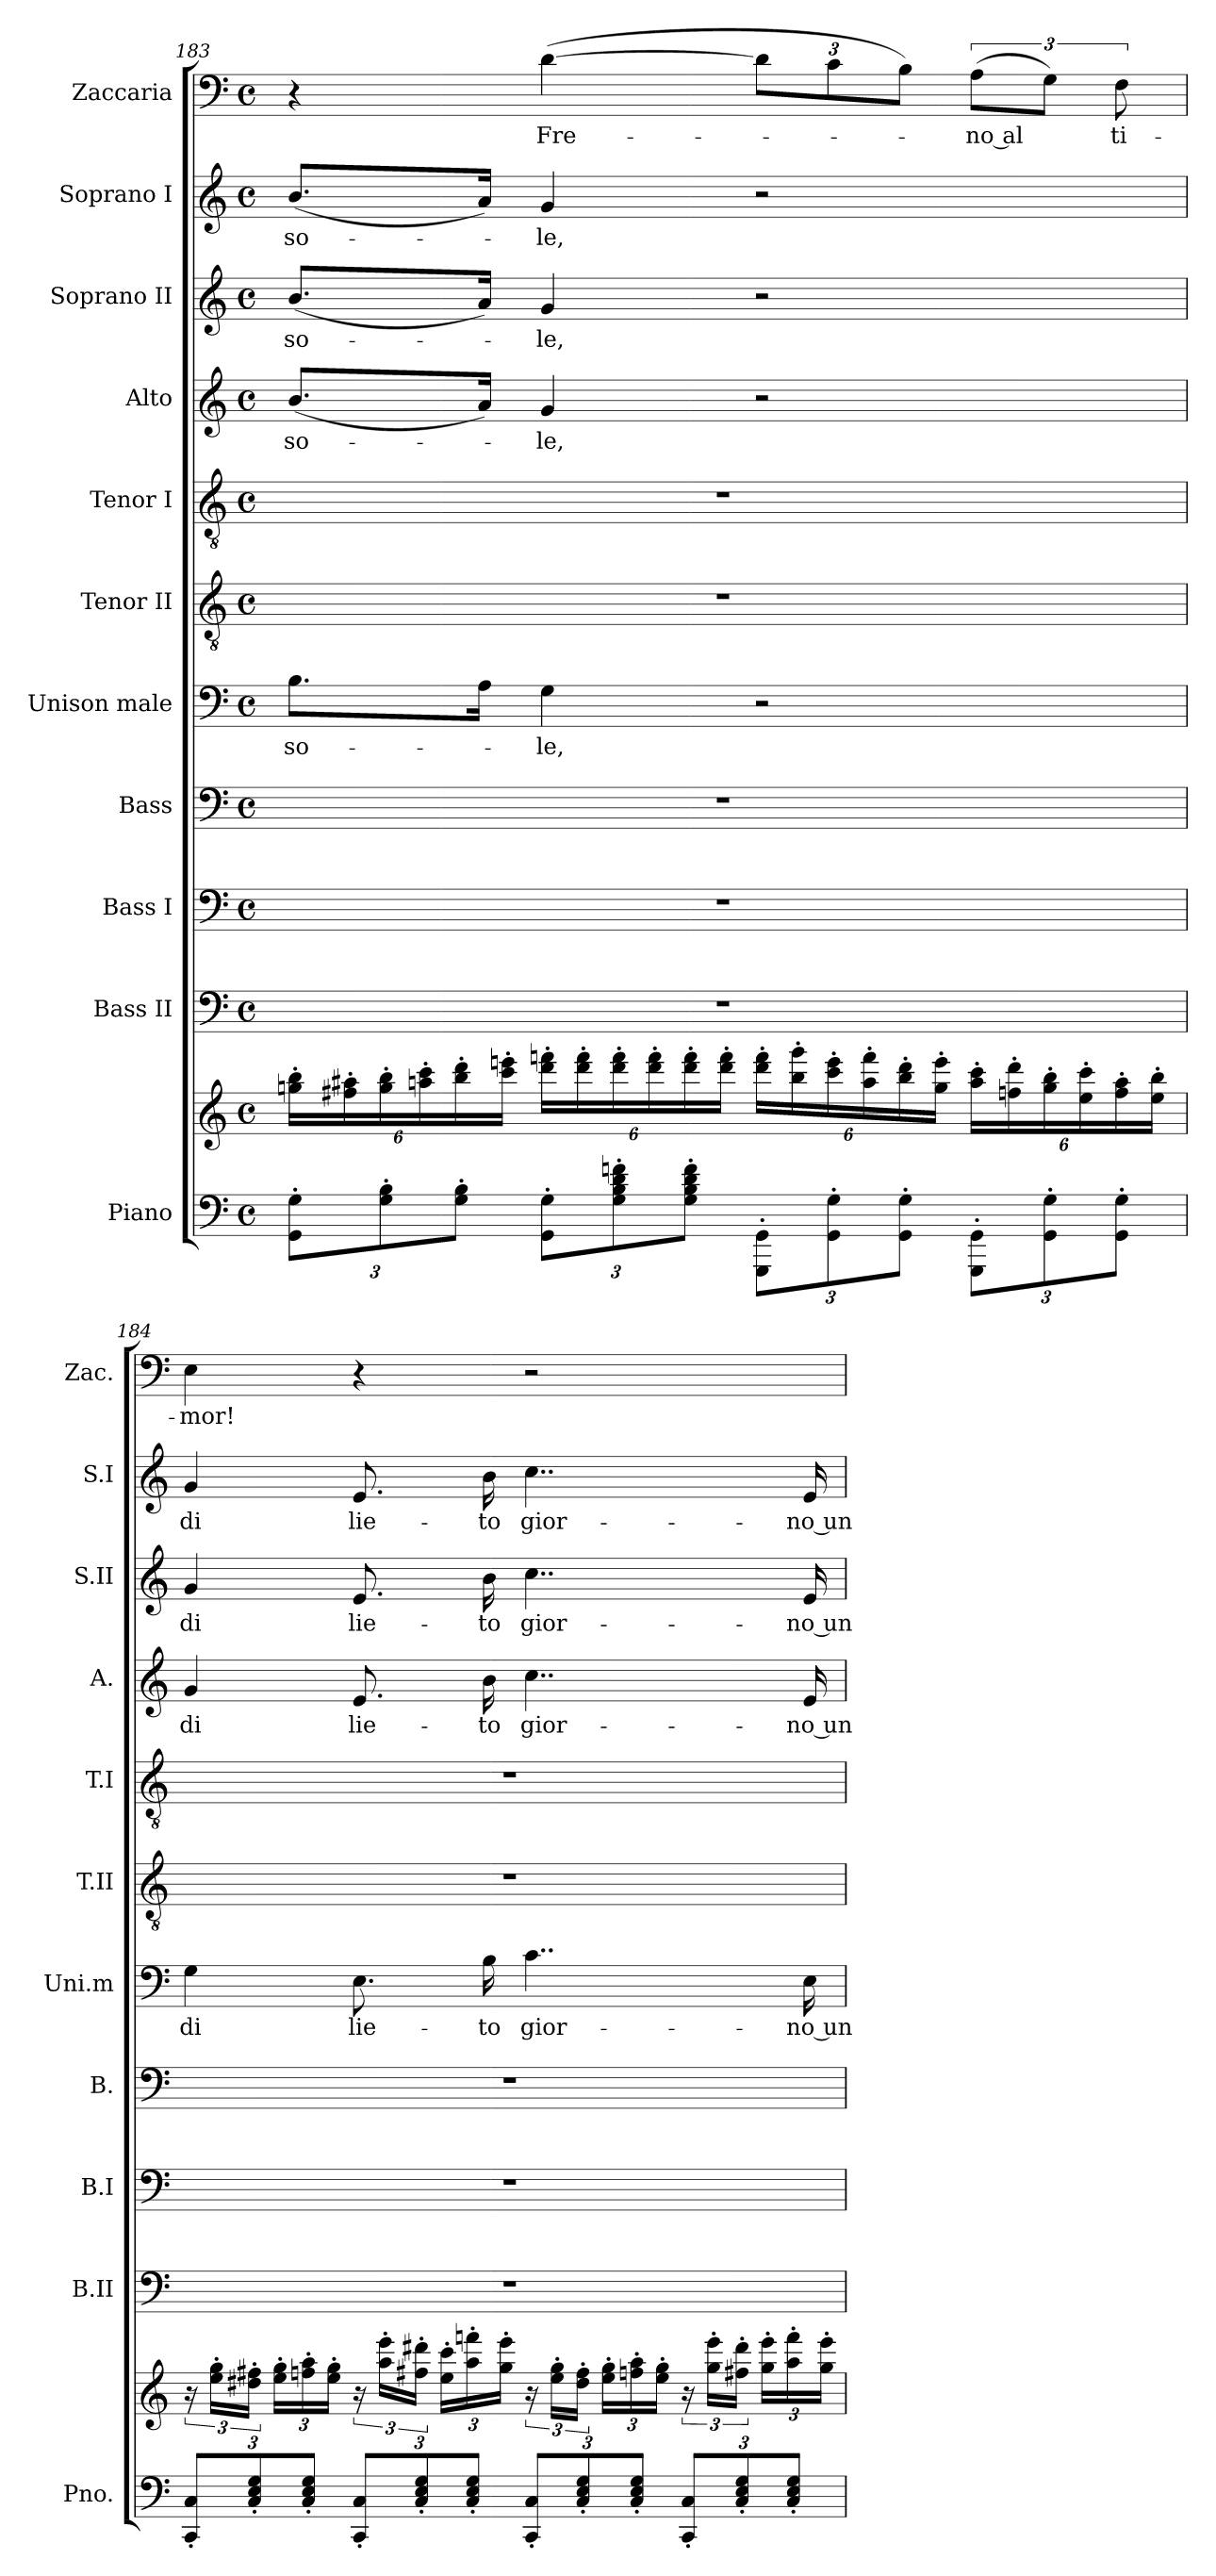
**kern	**kern	**kern	**kern	**kern	**kern	**text	**kern	**kern	**kern	**text	**kern	**text	**kern	**text	**kern	**text
*part11	*part11	*part10	*part9	*part8	*part7	*part7	*part6	*part5	*part4	*part4	*part3	*part3	*part2	*part2	*part1	*part1
*staff12	*staff11	*staff10	*staff9	*staff8	*staff7	*staff7	*staff6	*staff5	*staff4	*staff4	*staff3	*staff3	*staff2	*staff2	*staff1	*staff1
*I"Piano	*	*I"Bass II	*I"Bass I	*I"Bass	*I"Unison male	*	*I"Tenor II	*I"Tenor I	*I"Alto	*	*I"Soprano II	*	*I"Soprano I	*	*I"Zaccaria	*
*I'Pno.	*	*I'B.II	*I'B.I	*I'B.	*I'Uni.m	*	*I'T.II	*I'T.I	*I'A.	*	*I'S.II	*	*I'S.I	*	*I'Zac.	*
*clefF4	*clefG2	*clefF4	*clefF4	*clefF4	*clefF4	*	*clefGv2	*clefGv2	*clefG2	*	*clefG2	*	*clefG2	*	*clefF4	*
*k[]	*k[]	*k[]	*k[]	*k[]	*k[]	*	*k[]	*k[]	*k[]	*	*k[]	*	*k[]	*	*k[]	*
*M4/4	*M4/4	*M4/4	*M4/4	*M4/4	*M4/4	*	*M4/4	*M4/4	*M4/4	*	*M4/4	*	*M4/4	*	*M4/4	*
*met(c)	*met(c)	*met(c)	*met(c)	*met(c)	*met(c)	*	*met(c)	*met(c)	*met(c)	*	*met(c)	*	*met(c)	*	*met(c)	*
*Xbrackettup	*Xbrackettup	*	*	*	*	*	*	*	*	*	*	*	*	*	*	*
=183	=183	=183	=183	=183	=183	=183	=183	=183	=183	=183	=183	=183	=183	=183	=183	=183
!	!	!	!	!	!	!LO:LY:b	!	!	!	!LO:LY:b	!	!LO:LY:b	!	!LO:LY:b	!	!
12GG\' 12G\'L	24ggn\' 24bb\'LL	1r	1r	1r	8.B\L	so-	1r	1r	(<8.b/L	so-	(<8.b/L	so-	(<8.b/L	so-	4r	.
.	24ff#X\' 24aa#X\'	.	.	.	.	.	.	.	.	.	.	.	.	.	.	.
12G\' 12B\'	24gg\' 24bb\'	.	.	.	.	.	.	.	.	.	.	.	.	.	.	.
.	24aan\' 24ccc\'	.	.	.	.	.	.	.	.	.	.	.	.	.	.	.
12G\' 12B\'J	24bb\' 24ddd\'	.	.	.	.	.	.	.	.	.	.	.	.	.	.	.
.	.	.	.	.	16A\Jk	.	.	.	16a/Jk)	.	16a/Jk)	.	16a/Jk)	.	.	.
.	24ccc\' 24eeen\'JJ	.	.	.	.	.	.	.	.	.	.	.	.	.	.	.
!	!	!	!	!	!	!LO:LY:b	!	!	!	!LO:LY:b	!	!LO:LY:b	!	!LO:LY:b	!	!LO:LY:b
12GG\' 12G\'L	24ddd\' 24fffn\'LL	.	.	.	4G\	-le,	.	.	4g/	-le,	4g/	-le,	4g/	-le,	(>[4d\	Fre-
.	24ddd\' 24fff\'	.	.	.	.	.	.	.	.	.	.	.	.	.	.	.
12G\' 12B\' 12d\' 12fn\'	24ddd\' 24fff\'	.	.	.	.	.	.	.	.	.	.	.	.	.	.	.
.	24ddd\' 24fff\'	.	.	.	.	.	.	.	.	.	.	.	.	.	.	.
12G\' 12B\' 12d\' 12f\'J	24ddd\' 24fff\'	.	.	.	.	.	.	.	.	.	.	.	.	.	.	.
.	24ddd\' 24fff\'JJ	.	.	.	.	.	.	.	.	.	.	.	.	.	.	.
*	*	*	*	*	*	*	*	*	*	*	*	*	*	*	*Xbrackettup	*
12GGG\' 12GG\'L	24ddd\' 24fff\'LL	.	.	.	2r	.	.	.	2r	.	2r	.	2r	.	12d\L]	.
.	24bb\' 24ggg\'	.	.	.	.	.	.	.	.	.	.	.	.	.	.	.
12GG\' 12G\'	24ccc\' 24eee\'	.	.	.	.	.	.	.	.	.	.	.	.	.	12c\	.
.	24aa\' 24fff\'	.	.	.	.	.	.	.	.	.	.	.	.	.	.	.
12GG\' 12G\'J	24bb\' 24ddd\'	.	.	.	.	.	.	.	.	.	.	.	.	.	12B\J)	.
.	24gg\' 24eee\'JJ	.	.	.	.	.	.	.	.	.	.	.	.	.	.	.
*	*	*	*	*	*	*	*	*	*	*	*	*	*	*	*brackettup	*
!	!	!	!	!	!	!	!	!	!	!	!	!	!	!	!	!LO:LY:b
12GGG\' 12GG\'L	24aa\' 24ccc\'LL	.	.	.	.	.	.	.	.	.	.	.	.	.	(>12A\L	no al
.	24ffn\' 24ddd\'	.	.	.	.	.	.	.	.	.	.	.	.	.	.	.
12GG\' 12G\'	24gg\' 24bb\'	.	.	.	.	.	.	.	.	.	.	.	.	.	12G\J)	.
.	24ee\' 24ccc\'	.	.	.	.	.	.	.	.	.	.	.	.	.	.	.
!	!	!	!	!	!	!	!	!	!	!	!	!	!	!	!	!LO:LY:b
12GG\' 12G\'J	24ff\' 24aa\'	.	.	.	.	.	.	.	.	.	.	.	.	.	12F\	ti-
.	24ee\' 24bb\'JJ	.	.	.	.	.	.	.	.	.	.	.	.	.	.	.
!!LO:LB:g=z
=184	=184	=184	=184	=184	=184	=184	=184	=184	=184	=184	=184	=184	=184	=184	=184	=184
*	*brackettup	*	*	*	*	*	*	*	*	*	*	*	*	*	*	*
!	!	!	!	!	!	!LO:LY:b	!	!	!	!LO:LY:b	!	!LO:LY:b	!	!LO:LY:b	!	!LO:LY:b
12CC/' 12C/'L	24r	1r	1r	1r	4G\	di	1r	1r	4g/	di	4g/	di	4g/	di	4E\	-mor!
.	24ee\' 24gg\'LL	.	.	.	.	.	.	.	.	.	.	.	.	.	.	.
12C/' 12E/' 12G/'	24dd#X\' 24ff#X\'JJ	.	.	.	.	.	.	.	.	.	.	.	.	.	.	.
*	*Xbrackettup	*	*	*	*	*	*	*	*	*	*	*	*	*	*	*
.	24ee\' 24gg\'LL	.	.	.	.	.	.	.	.	.	.	.	.	.	.	.
12C/' 12E/' 12G/'J	24ffn\' 24aa\'	.	.	.	.	.	.	.	.	.	.	.	.	.	.	.
.	24ee\' 24gg\'JJ	.	.	.	.	.	.	.	.	.	.	.	.	.	.	.
*	*brackettup	*	*	*	*	*	*	*	*	*	*	*	*	*	*	*
!	!	!	!	!	!	!LO:LY:b	!	!	!	!LO:LY:b	!	!LO:LY:b	!	!LO:LY:b	!	!
12CC/' 12C/'L	24r	.	.	.	8.E\	lie-	.	.	8.e/	lie-	8.e/	lie-	8.e/	lie-	4r	.
.	24aa\' 24eee\'LL	.	.	.	.	.	.	.	.	.	.	.	.	.	.	.
12C/' 12E/' 12G/'	24ff#X\' 24ddd#X\'JJ	.	.	.	.	.	.	.	.	.	.	.	.	.	.	.
*	*Xbrackettup	*	*	*	*	*	*	*	*	*	*	*	*	*	*	*
.	24ee\' 24ccc\'LL	.	.	.	.	.	.	.	.	.	.	.	.	.	.	.
12C/' 12E/' 12G/'J	24aa\' 24fffn\'	.	.	.	.	.	.	.	.	.	.	.	.	.	.	.
!	!	!	!	!	!	!LO:LY:b	!	!	!	!LO:LY:b	!	!LO:LY:b	!	!LO:LY:b	!	!
.	.	.	.	.	16B\	-to	.	.	16b\	-to	16b\	-to	16b\	-to	.	.
.	24gg\' 24eee\'JJ	.	.	.	.	.	.	.	.	.	.	.	.	.	.	.
*	*brackettup	*	*	*	*	*	*	*	*	*	*	*	*	*	*	*
!	!	!	!	!	!	!LO:LY:b	!	!	!	!LO:LY:b	!	!LO:LY:b	!	!LO:LY:b	!	!
12CC/' 12C/'L	24r	.	.	.	4..c\	gior-	.	.	4..cc\	gior-	4..cc\	gior-	4..cc\	gior-	2r	.
.	24ee\' 24gg\'LL	.	.	.	.	.	.	.	.	.	.	.	.	.	.	.
12C/' 12E/' 12G/'	24dd#\' 24ff#\'JJ	.	.	.	.	.	.	.	.	.	.	.	.	.	.	.
*	*Xbrackettup	*	*	*	*	*	*	*	*	*	*	*	*	*	*	*
.	24ee\' 24gg\'LL	.	.	.	.	.	.	.	.	.	.	.	.	.	.	.
12C/' 12E/' 12G/'J	24ffn\' 24aa\'	.	.	.	.	.	.	.	.	.	.	.	.	.	.	.
.	24ee\' 24gg\'JJ	.	.	.	.	.	.	.	.	.	.	.	.	.	.	.
*	*brackettup	*	*	*	*	*	*	*	*	*	*	*	*	*	*	*
12CC/' 12C/'L	24r	.	.	.	.	.	.	.	.	.	.	.	.	.	.	.
.	24gg\' 24eee\'LL	.	.	.	.	.	.	.	.	.	.	.	.	.	.	.
12C/' 12E/' 12G/'	24ff#X\' 24ddd#\'JJ	.	.	.	.	.	.	.	.	.	.	.	.	.	.	.
*	*Xbrackettup	*	*	*	*	*	*	*	*	*	*	*	*	*	*	*
.	24gg\' 24eee\'LL	.	.	.	.	.	.	.	.	.	.	.	.	.	.	.
12C/' 12E/' 12G/'J	24aa\' 24fff\'	.	.	.	.	.	.	.	.	.	.	.	.	.	.	.
!	!	!	!	!	!	!LO:LY:b	!	!	!	!LO:LY:b	!	!LO:LY:b	!	!LO:LY:b	!	!
.	.	.	.	.	16E\	no un	.	.	16e/	no un	16e/	no un	16e/	no un	.	.
.	24gg\' 24eee\'JJ	.	.	.	.	.	.	.	.	.	.	.	.	.	.	.
=	=	=	=	=	=	=	=	=	=	=	=	=	=	=	=	=
*-	*-	*-	*-	*-	*-	*-	*-	*-	*-	*-	*-	*-	*-	*-	*-	*-
